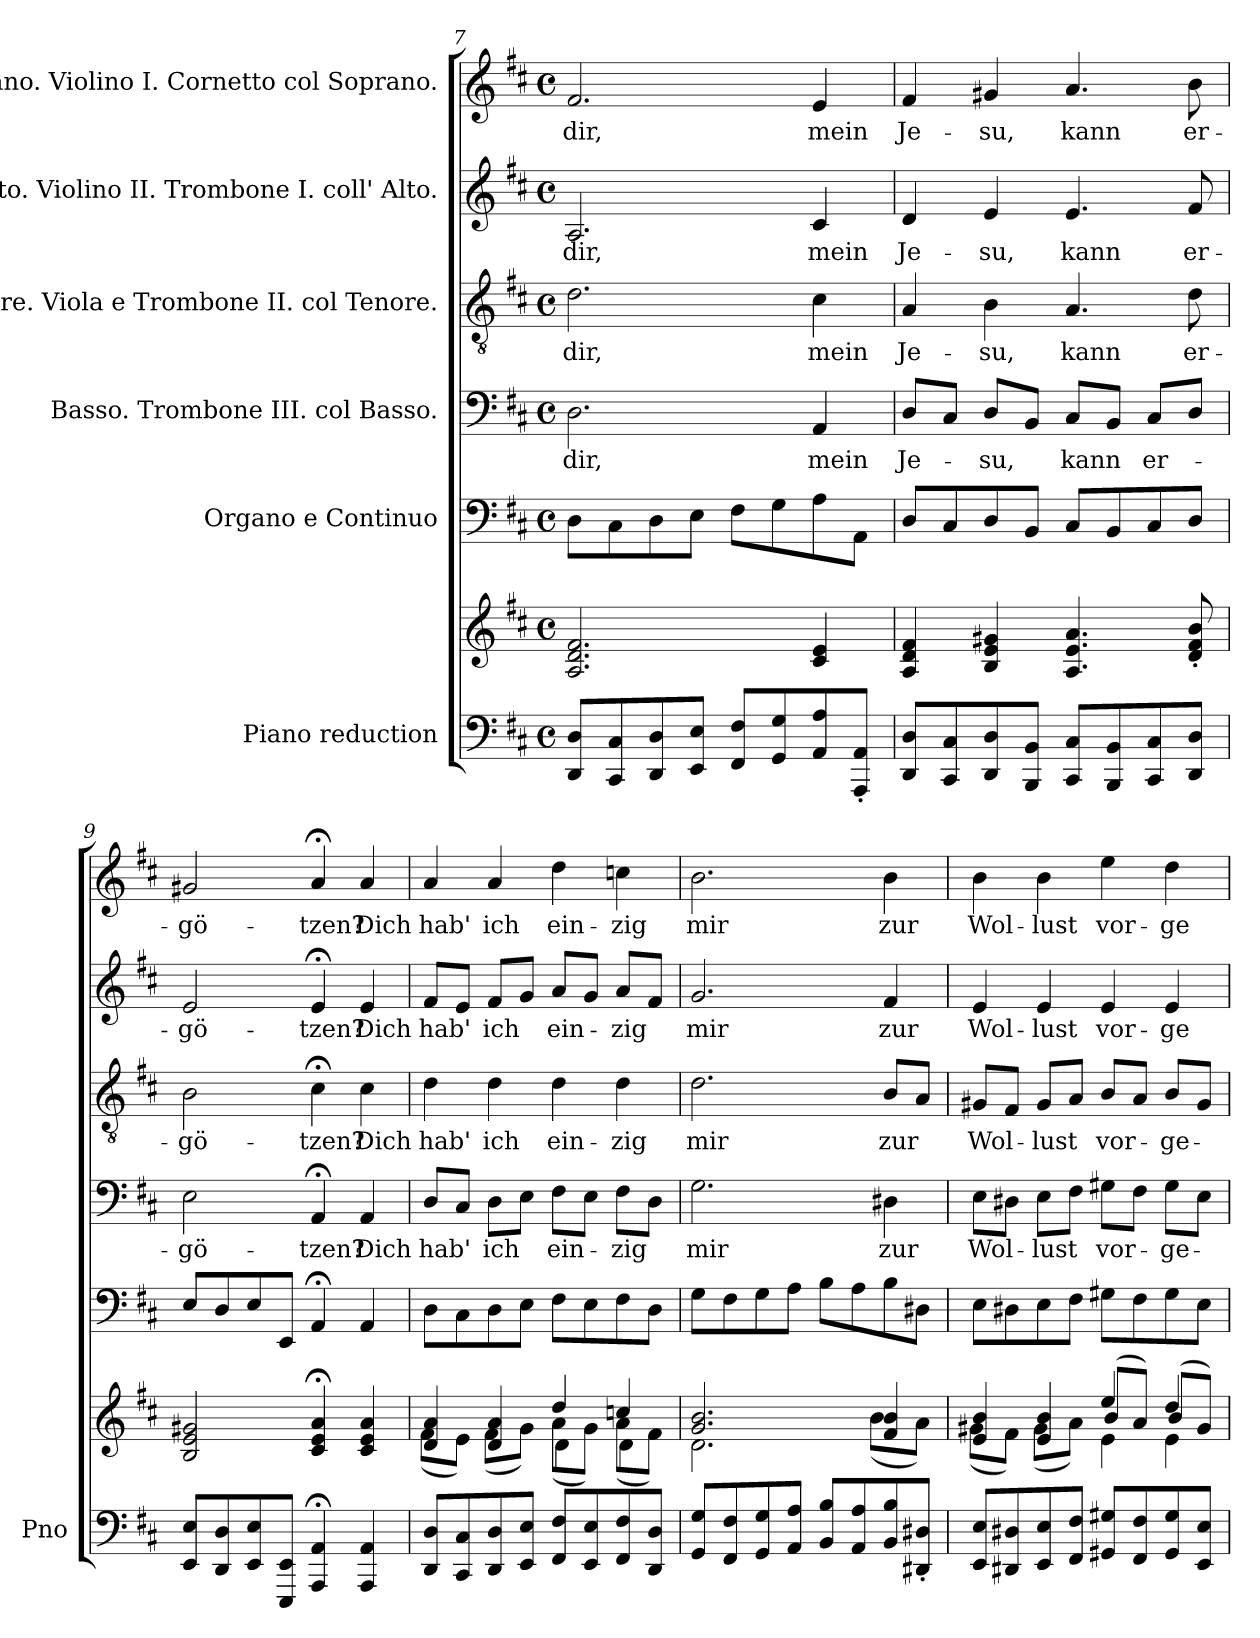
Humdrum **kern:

**kern	**kern	**kern	**kern	**text	**kern	**text	**kern	**text	**kern	**text
*part6	*part6	*part5	*part4	*part4	*part3	*part3	*part2	*part2	*part1	*part1
*staff7	*staff6	*staff5	*staff4	*staff4	*staff3	*staff3	*staff2	*staff2	*staff1	*staff1
*I"Piano reduction	*	*I"Organo e Continuo	*I"Basso. Trombone III. col Basso.	*	*I"Tenore. Viola e Trombone II. col Tenore.	*	*I"Alto. Violino II. Trombone I. coll' Alto.	*	*I"Soprano. Violino I. Cornetto col Soprano.	*
*I'Pno	*	*	*	*	*	*	*	*	*	*
*clefF4	*clefG2	*clefF4	*clefF4	*	*clefGv2	*	*clefG2	*	*clefG2	*
*k[f#c#]	*k[f#c#]	*k[f#c#]	*k[f#c#]	*	*k[f#c#]	*	*k[f#c#]	*	*k[f#c#]	*
*M4/4	*M4/4	*M4/4	*M4/4	*	*M4/4	*	*M4/4	*	*M4/4	*
*met(c)	*met(c)	*met(c)	*met(c)	*	*met(c)	*	*met(c)	*	*met(c)	*
=7	=7	=7	=7	=7	=7	=7	=7	=7	=7	=7
!	!	!	!	!LO:LY:b	!	!LO:LY:b	!	!LO:LY:b	!	!LO:LY:b
8DD/ 8D/L	2.A/ 2.d/ 2.f#/	8D\L	2.D\	dir,	2.d\	dir,	2.A/	dir,	2.f#/	dir,
8CC#/ 8C#/	.	8C#\	.	.	.	.	.	.	.	.
8DD/ 8D/	.	8D\	.	.	.	.	.	.	.	.
8EE/ 8E/J	.	8E\J	.	.	.	.	.	.	.	.
8FF#/ 8F#/L	.	8F#\L	.	.	.	.	.	.	.	.
8GG/ 8G/	.	8G\	.	.	.	.	.	.	.	.
!	!	!	!	!LO:LY:b	!	!LO:LY:b	!	!LO:LY:b	!	!LO:LY:b
8AA/ 8A/	4c#/ 4e/	8A\	4AA/	mein	4c#\	mein	4c#/	mein	4e/	mein
8AAA/' 8AA/'J	.	8AA\J	.	.	.	.	.	.	.	.
=8	=8	=8	=8	=8	=8	=8	=8	=8	=8	=8
!	!	!	!	!LO:LY:b	!	!LO:LY:b	!	!LO:LY:b	!	!LO:LY:b
8DD/ 8D/L	4A/ 4d/ 4f#/	8D/L	8D/L	Je-	4A/	Je-	4d/	Je-	4f#/	Je-
8CC#/ 8C#/	.	8C#/	8C#/J	.	.	.	.	.	.	.
!	!	!	!	!LO:LY:b	!	!LO:LY:b	!	!LO:LY:b	!	!LO:LY:b
8DD/ 8D/	4B/ 4e/ 4g#X/	8D/	8D/L	-su,	4B\	su,	4e/	su,	4g#X/	su,
8BBB/ 8BB/J	.	8BB/J	8BB/J	.	.	.	.	.	.	.
!	!	!	!	!LO:LY:b	!	!LO:LY:b	!	!LO:LY:b	!	!LO:LY:b
8CC#/ 8C#/L	4.A/ 4.e/ 4.a/	8C#/L	8C#/L	kann	4.A/	kann	4.e/	kann	4.a/	kann
8BBB/ 8BB/	.	8BB/	8BB/J	.	.	.	.	.	.	.
!	!	!	!	!LO:LY:b	!	!	!	!	!	!
8CC#/ 8C#/	.	8C#/	8C#/L	er-	.	.	.	.	.	.
!	!	!	!	!	!	!LO:LY:b	!	!LO:LY:b	!	!LO:LY:b
8DD/ 8D/J	8d/' 8f#/' 8b/'	8D/J	8D/J	.	8d\	er-	8f#/	er-	8b\	er-
=9	=9	=9	=9	=9	=9	=9	=9	=9	=9	=9
!	!	!	!	!LO:LY:b	!	!LO:LY:b	!	!LO:LY:b	!	!LO:LY:b
8EE/ 8E/L	2B/ 2e/ 2g#X/	8E/L	2E\	-gö-	2B\	gö-	2e/	gö-	2g#X/	gö-
8DD/ 8D/	.	8D/	.	.	.	.	.	.	.	.
8EE/ 8E/	.	8E/	.	.	.	.	.	.	.	.
8EEE/ 8EE/J	.	8EE/J	.	.	.	.	.	.	.	.
!	!	!	!	!LO:LY:b	!	!LO:LY:b	!	!LO:LY:b	!	!LO:LY:b
4AAA/; 4AA/;	4c#/;< 4e/;< 4a/;<	4AA;</	4AA;</	tzen?	4c#;<\	tzen?	4e;</	tzen?	4a;</	tzen?
!	!	!	!	!LO:LY:b	!	!LO:LY:b	!	!LO:LY:b	!	!LO:LY:b
4AAA/ 4AA/	4c#/ 4e/ 4a/	4AA/	4AA/	Dich	4c#\	Dich	4e/	Dich	4a/	Dich
=10	=10	=10	=10	=10	=10	=10	=10	=10	=10	=10
*	*^	*	*	*	*	*	*	*	*	*
*	*	*^	*	*	*	*	*	*	*	*	*
!	!	!	!	!	!	!LO:LY:b	!	!LO:LY:b	!	!LO:LY:b	!	!LO:LY:b
8DD/ 8D/L	4d/ 4a/	(<8f#\L	2ryy	8D\L	8D/L	hab'	4d\	hab'	8f#/L	hab'	4a/	hab'
8CC#/ 8C#/	.	8e\J)	.	8C#\	8C#/J	.	.	.	8e/J	.	.	.
!	!	!	!	!	!	!LO:LY:b	!	!LO:LY:b	!	!LO:LY:b	!	!LO:LY:b
8DD/ 8D/	4d/ 4a/	(<8f#\L	.	8D\	8D\L	ich	4d\	ich	8f#/L	ich	4a/	ich
8EE/ 8E/J	.	8g\J)	.	8E\J	8E\J	.	.	.	8g/J	.	.	.
!	!	!	!	!	!	!LO:LY:b	!	!LO:LY:b	!	!LO:LY:b	!	!LO:LY:b
8FF#/ 8F#/L	4dd/	(<8a\L	4d\	8F#\L	8F#\L	ein-	4d\	ein-	8a/L	ein-	4dd\	ein-
8EE/ 8E/	.	8g\J)	.	8E\	8E\J	.	.	.	8g/J	.	.	.
!	!	!	!	!	!	!LO:LY:b	!	!LO:LY:b	!	!LO:LY:b	!	!LO:LY:b
8FF#/ 8F#/	4ccn/	(<8a\L	4d\	8F#\	8F#\L	-zig	4d\	zig	8a/L	-zig	4ccn\	zig
8DD/ 8D/J	.	8f#\J)	.	8D\J	8D\J	.	.	.	8f#/J	.	.	.
*	*	*v	*v	*	*	*	*	*	*	*	*	*
=11	=11	=11	=11	=11	=11	=11	=11	=11	=11	=11	=11
!	!	!	!	!	!LO:LY:b	!	!LO:LY:b	!	!LO:LY:b	!	!LO:LY:b
8GG/ 8G/L	2.g/ 2.b/	2.d\	8G\L	2.G\	mir	2.d\	mir	2.g/	mir	2.b\	mir
8FF#/ 8F#/	.	.	8F#\	.	.	.	.	.	.	.	.
8GG/ 8G/	.	.	8G\	.	.	.	.	.	.	.	.
8AA/ 8A/J	.	.	8A\J	.	.	.	.	.	.	.	.
8BB/ 8B/L	.	.	8B\L	.	.	.	.	.	.	.	.
8AA/ 8A/	.	.	8A\	.	.	.	.	.	.	.	.
!	!	!	!	!	!LO:LY:b	!	!LO:LY:b	!	!LO:LY:b	!	!LO:LY:b
8BB/ 8B/	4f#/ 4b/	(<8b\L	8B\	4D#X\	zur	8B/L	zur	4f#/	zur	4b\	zur
8DD#X/' 8D#X/'J	.	8a\J)	8D#X\J	.	.	8A/J	.	.	.	.	.
!!LO:PB:g=z
=12	=12	=12	=12	=12	=12	=12	=12	=12	=12	=12	=12
*	*	*^	*	*	*	*	*	*	*	*	*
!	!	!	!	!	!	!LO:LY:b	!	!LO:LY:b	!	!LO:LY:b	!	!LO:LY:b
8EE/ 8E/L	4e/ 4b/	(<8g#X\L	2ryy	8E\L	8E\L	Wol-	8G#X/L	Wol-	4e/	Wol-	4b\	Wol-
8DD#X/ 8D#X/	.	8f#\J)	.	8D#X\	8D#X\J	.	8F#/J	.	.	.	.	.
!	!	!	!	!	!	!LO:LY:b	!	!LO:LY:b	!	!LO:LY:b	!	!LO:LY:b
8EE/ 8E/	4e/ 4b/	(<8g#\L	.	8E\	8E\L	-lust	8G#/L	-lust	4e/	lust	4b\	lust
8FF#/ 8F#/J	.	8a\J)	.	8F#\J	8F#\J	.	8A/J	.	.	.	.	.
!	!	!	!	!	!	!LO:LY:b	!	!LO:LY:b	!	!LO:LY:b	!	!LO:LY:b
8GG#X/ 8G#X/L	4ee/	4e\	(>8b/L	8G#X\L	8G#X\L	vor-	8B/L	vor-	4e/	vor-	4ee\	vor-
8FF#/ 8F#/	.	.	8a/J)	8F#\	8F#\J	.	8A/J	.	.	.	.	.
!	!	!	!	!	!	!LO:LY:b	!	!LO:LY:b	!	!LO:LY:b	!	!LO:LY:b
8GG#/ 8G#/	4dd/	4e\	(>8b/L	8G#\	8G#\L	-ge-	8B/L	-ge-	4e/	ge-	4dd\	ge-
8EE/ 8E/J	.	.	8g#/J)	8E\J	8E\J	.	8G#/J	.	.	.	.	.
*	*v	*v	*v	*	*	*	*	*	*	*	*	*
=	=	=	=	=	=	=	=	=	=	=
*-	*-	*-	*-	*-	*-	*-	*-	*-	*-	*-
